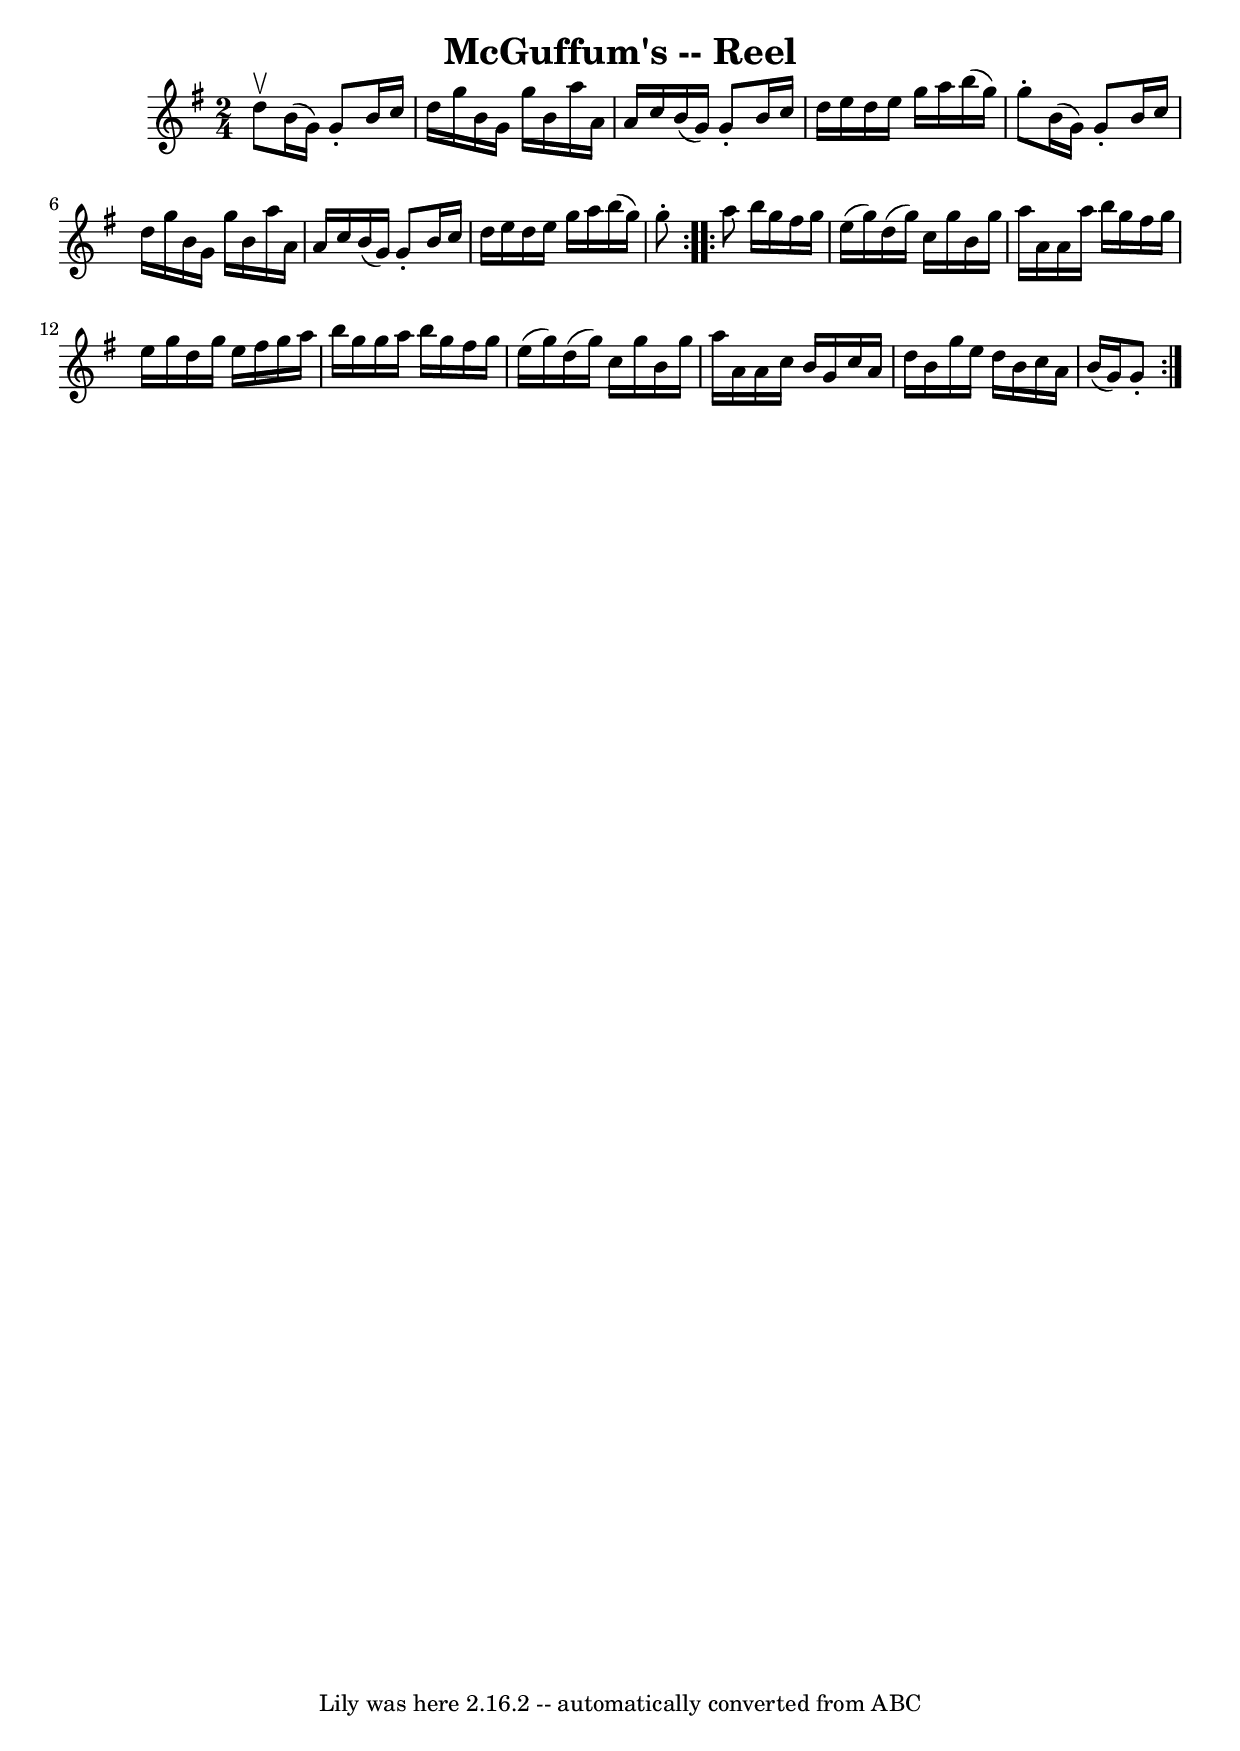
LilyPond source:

\version "2.16.2"
\include "Mammoth.ily"
\header {
  %% book = "Ryan's Mammoth Collection"
  crossRefNumber = "1"
  footnotes = "\\\\187"
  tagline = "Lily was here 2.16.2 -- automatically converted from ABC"
  title = "McGuffum's -- Reel"

}
voicedefault =  {



  \repeat volta 2 {

    \time 2/4 
    \key g \major d''8^\upbow |
    b'16 (g'16) g'8 -.  
    b'16 c''16 d''16 g''16    |
    b'16 g'16 g''16 b'16    
    a''16 a'16 a'16 c''16    |
    b'16 (g'16) g'8 -. b'16  
    c''16 d''16 e''16    |
    d''16 e''16 g''16 a''16    
    b''16 (g''16) g''8 -.   |
    b'16 (g'16) g'8 -. b'16  
    c''16 d''16 g''16    |
    b'16 g'16 g''16 b'16 a''16  
    a'16 a'16 c''16    |
    b'16 (g'16) g'8 -. b'16    
    c''16 d''16 e''16    |
    d''16 e''16 g''16 a''16 b''16 
    (g''16) g''8 -.   
  }     
  \repeat volta 2 {
    a''8  |
    b''16    
    g''16 fis''16 g''16 e''16 (g''16) d''16 (g''16)   
    |
    c''16 g''16 b'16 g''16 a''16 a'16 a'16 a''16    
    |
    b''16 g''16 fis''16 g''16 e''16 g''16 d''16    
    g''16    |
    e''16 fis''16 g''16 a''16 b''16 g''16    
    g''16 a''16    |
    b''16 g''16 fis''16 g''16 e''16 (
    g''16) d''16 (g''16)   |
    c''16 g''16 b'16 g''16    
    a''16 a'16 a'16 c''16    |
    b'16 g'16 c''16 a'16    
    d''16 b'16 g''16 e''16    |
    d''16 b'16 c''16 a'16    
    b'16 (g'16) g'8 -.   
  }   

}

\score{
  <<

    \context Staff="default"
    {
      \voicedefault 
      
    }

  >>
  \layout {
    
  }
  \midi {
  }

}
